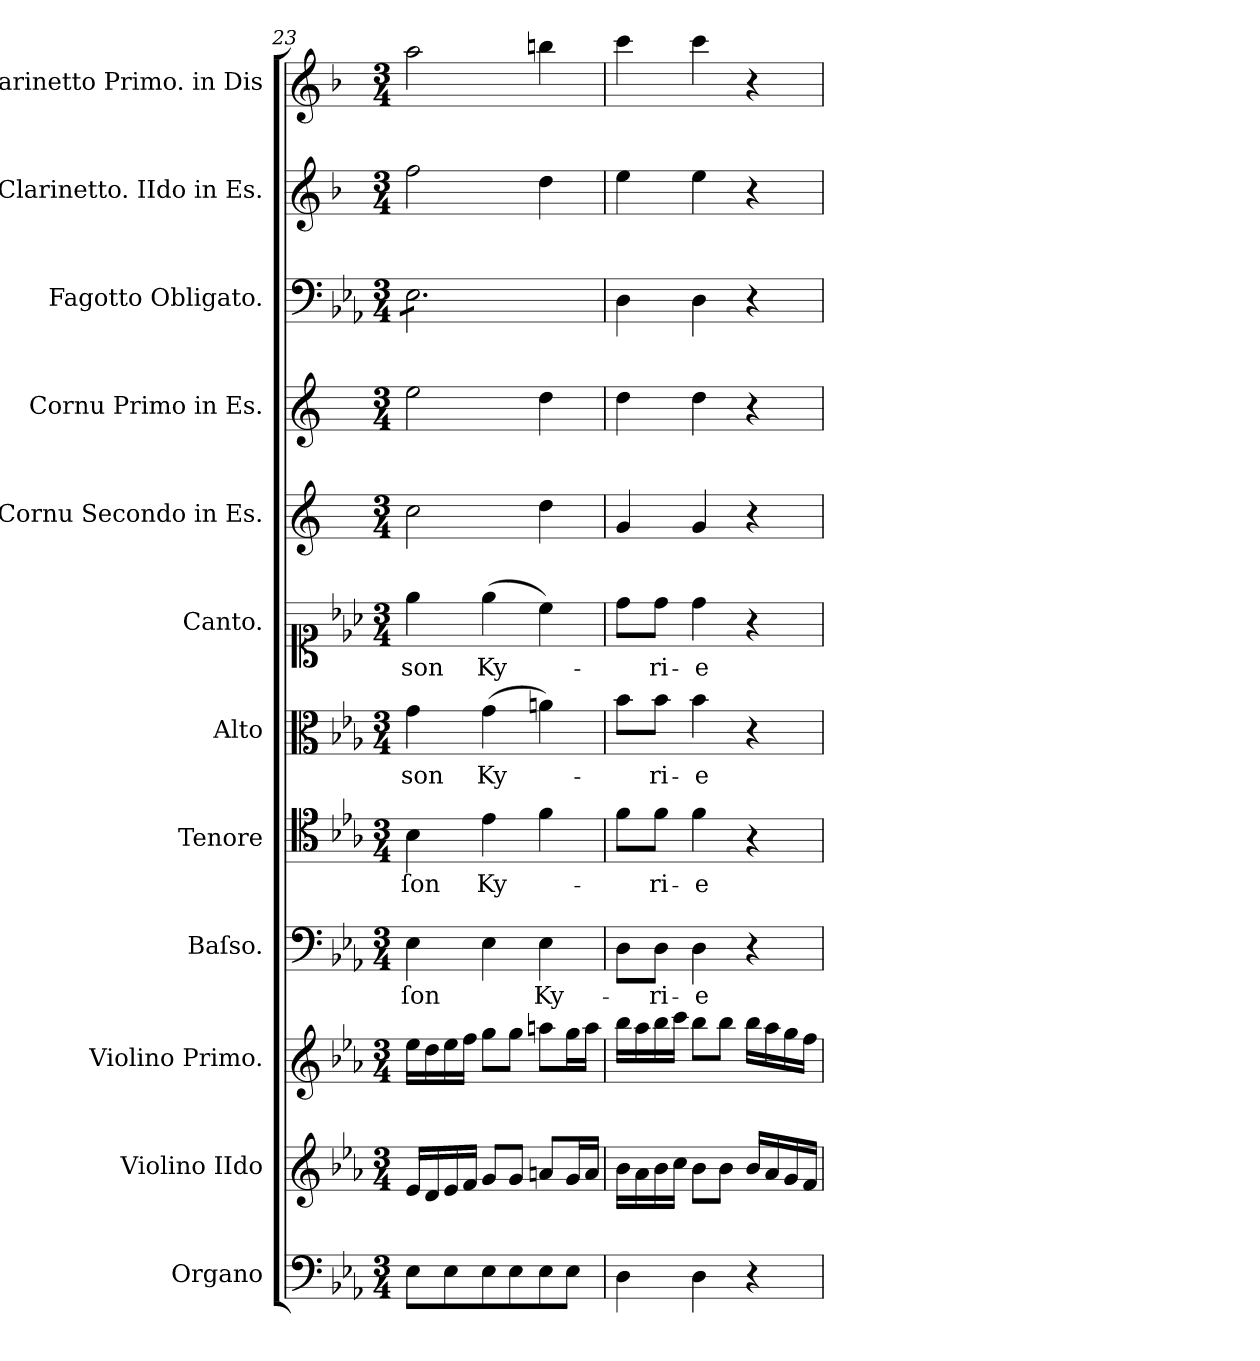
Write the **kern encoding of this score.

**kern	**kern	**kern	**kern	**text	**kern	**text	**kern	**text	**kern	**text	**kern	**kern	**kern	**kern	**kern
*part12	*part11	*part10	*part9	*part9	*part8	*part8	*part7	*part7	*part6	*part6	*part5	*part4	*part3	*part2	*part1
*staff12	*staff11	*staff10	*staff9	*staff9	*staff8	*staff8	*staff7	*staff7	*staff6	*staff6	*staff5	*staff4	*staff3	*staff2	*staff1
*I"Organo	*I"Violino IIdo	*I"Violino Primo.	*I"Baſso.	*	*I"Tenore	*	*I"Alto	*	*I"Canto.	*	*I"Cornu Secondo in Es.	*I"Cornu Primo in Es.	*I"Fagotto Obligato.	*I"Clarinetto. IIdo in Es.	*I"Clarinetto Primo. in Dis
*I'org	*I'vl II	*I'vl I	*I'B	*	*I'T	*	*I'A	*	*	*	*I'cor 2 in E♭	*I'cor 1 in E♭	*I'fag	*I'cl 2 in E♭	*I'cl 2 in E♭
*clefF4	*clefG2	*clefG2	*clefF4	*	*clefC4	*	*clefC3	*	*clefC1	*	*clefG2	*clefG2	*clefF4	*clefG2	*clefG2
*	*	*	*	*	*	*	*	*	*	*	*ITrd5c9	*ITrd5c9	*	*ITrd1c2	*ITrd1c2
*k[b-e-a-]	*k[b-e-a-]	*k[b-e-a-]	*k[b-e-a-]	*	*k[b-e-a-]	*	*k[b-e-a-]	*	*k[b-e-a-]	*	*k[b-e-a-]	*k[b-e-a-]	*k[b-e-a-]	*k[b-e-a-]	*k[b-e-a-]
*M3/4	*M3/4	*M3/4	*M3/4	*	*M3/4	*	*M3/4	*	*M3/4	*	*M3/4	*M3/4	*M3/4	*M3/4	*M3/4
=23	=23	=23	=23	=23	=23	=23	=23	=23	=23	=23	=23	=23	=23	=23	=23
*	*	*	*	*	*	*	*	*	*	*	*	*	*tremolo	*	*
8E-\L	16e-/LL	16ee-\LL	4E-\	-ſon	4B-\	-ſon	4g\	-son	4ee-\	-son	2e-\	2g\	8E-\L	2ee-\	2gg\
.	16d/	16dd\	.	.	.	.	.	.	.	.	.	.	.	.	.
8E-\	16e-/	16ee-\	.	.	.	.	.	.	.	.	.	.	8E-\	.	.
.	16f/JJ	16ff\JJ	.	.	.	.	.	.	.	.	.	.	.	.	.
8E-\	8g/L	8gg\L	4E-\	.	4e-\	Ky-	(4g\	Ky-	(4ee-\	Ky-	.	.	8E-\	.	.
8E-\	8g/J	8gg\J	.	.	.	.	.	.	.	.	.	.	8E-\	.	.
8E-\	8an/L	8aan\L	4E-\	Ky-	4f\	.	4an\)	.	4cc\)	.	4f\	4f\	8E-\	4cc\	4aan\
8E-\J	16g/L	16gg\L	.	.	.	.	.	.	.	.	.	.	8E-\J	.	.
*	*	*	*	*	*	*	*	*	*	*	*	*	*Xtremolo	*	*
.	16a/JJ	16aa\JJ	.	.	.	.	.	.	.	.	.	.	.	.	.
=24	=24	=24	=24	=24	=24	=24	=24	=24	=24	=24	=24	=24	=24	=24	=24
4D\	16b-\LL	16bb-\LL	8D\L	.	8f\L	.	8b-\L	.	8dd\L	.	4B-/	4f\	4D\	4dd\	4bb-\
.	16a-\	16aa-\	.	.	.	.	.	.	.	.	.	.	.	.	.
.	16b-\	16bb-\	8D\J	-ri-	8f\J	-ri-	8b-\J	-ri-	8dd\J	-ri-	.	.	.	.	.
.	16cc\JJ	16ccc\JJ	.	.	.	.	.	.	.	.	.	.	.	.	.
4D\	8b-\L	8bb-\L	4D\	-e	4f\	-e	4b-\	-e	4dd\	-e	4B-/	4f\	4D\	4dd\	4bb-\
.	8b-\J	8bb-\J	.	.	.	.	.	.	.	.	.	.	.	.	.
4r	16b-/LL	16bb-\LL	4r	.	4r	.	4r	.	4r	.	4r	4r	4r	4r	4r
.	16a-/	16aa-\	.	.	.	.	.	.	.	.	.	.	.	.	.
.	16g/	16gg\	.	.	.	.	.	.	.	.	.	.	.	.	.
.	16f/JJ	16ff\JJ	.	.	.	.	.	.	.	.	.	.	.	.	.
=	=	=	=	=	=	=	=	=	=	=	=	=	=	=	=
*-	*-	*-	*-	*-	*-	*-	*-	*-	*-	*-	*-	*-	*-	*-	*-
